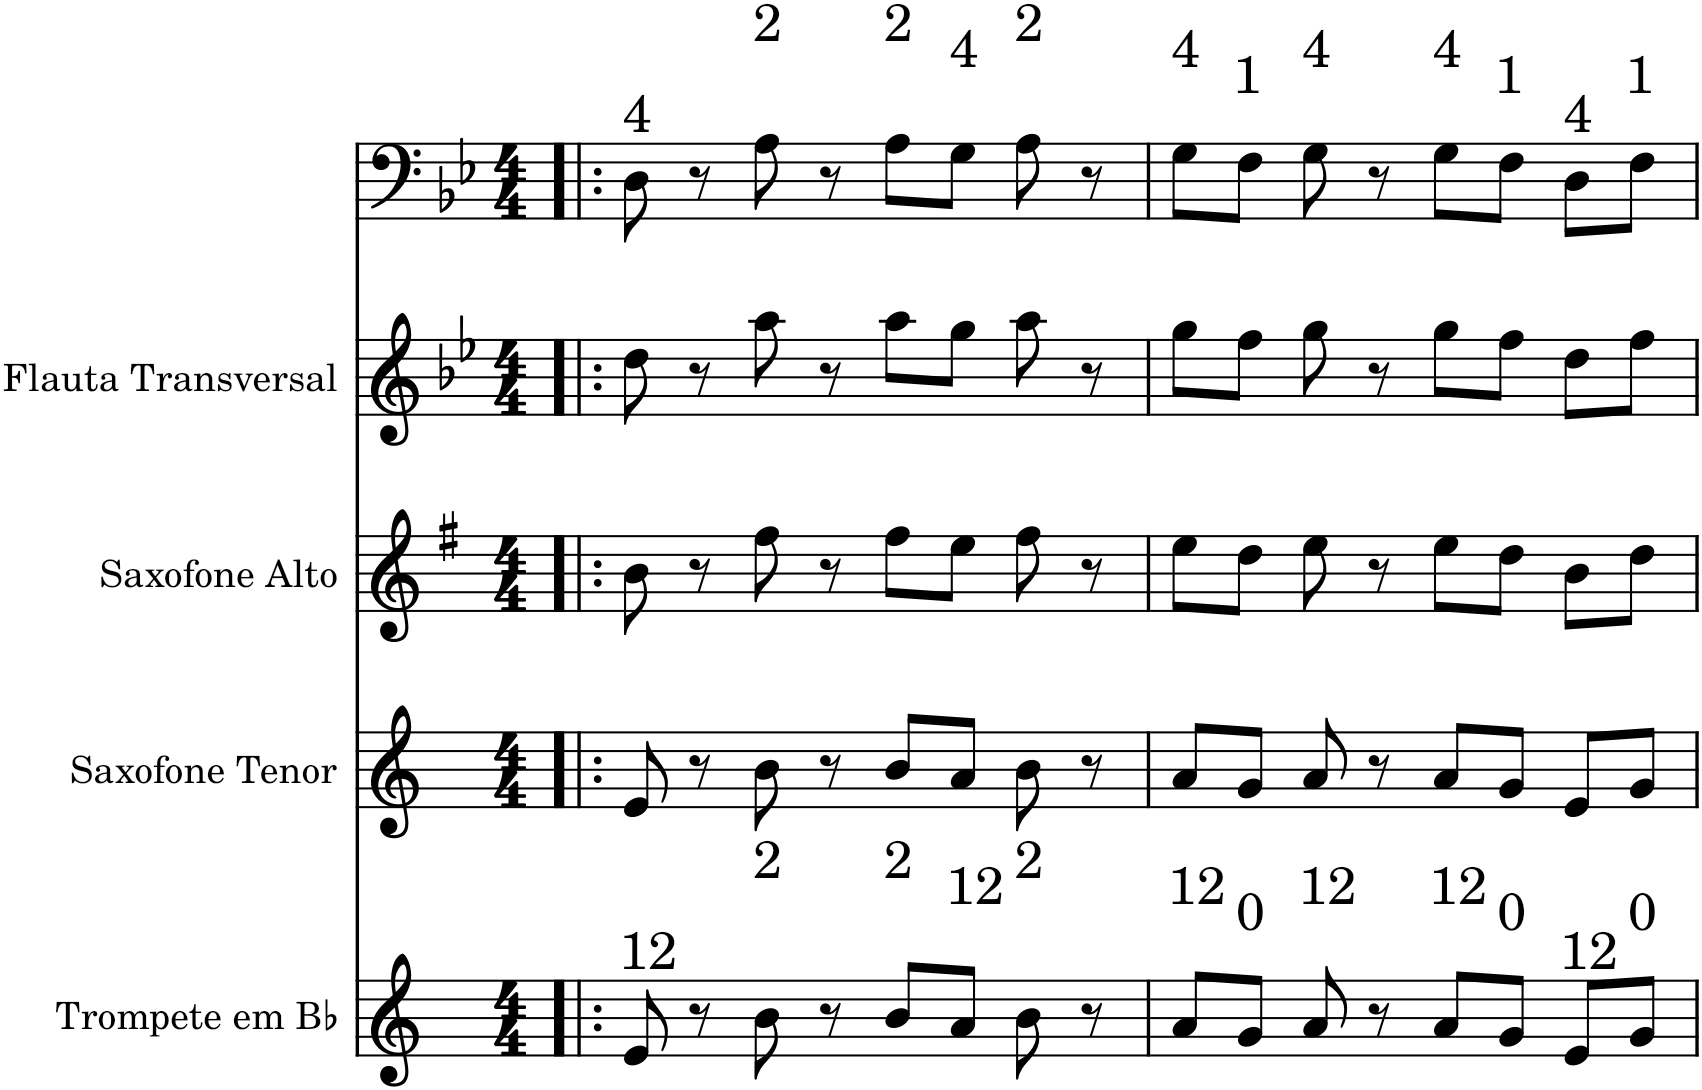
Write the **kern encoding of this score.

**kern	**kern	**kern	**kern	**kern
*part5	*part4	*part3	*part2	*part1
*staff5	*staff4	*staff3	*staff2	*staff1
*I"Trompete em Bb	*I"Saxofone Tenor	*I"Saxofone Alto	*I"Flauta Transversal	*I"Trombone
*I'Tpt. em Bb	*I'Sax. Tn.	*	*I'Fl.	*I'Trb
*clefG2	*clefG2	*clefG2	*clefG2	*clefF4
*Trd1c2	*Trd8c14	*Trd5c9	*	*
*k[]	*k[]	*k[f#]	*k[b-e-]	*k[b-e-]
*M4/4	*M4/4	*M4/4	*M4/4	*M4/4
=1!|:	=1!|:	=1!|:	=1!|:	=1!|:
!	!	!	!	!LO:TX:a:t=4
!LO:TX:a:t=12	!	!	!	!
8e/	8e/	8b\	8dd\	8D\
8r	8r	8r	8r	8r
!	!	!	!	!LO:TX:a:t=2
!LO:TX:a:t=2	!	!	!	!
8b\	8b\	8ff#\	8aa\	8A\
8r	8r	8r	8r	8r
!	!	!	!	!LO:TX:a:t=2
!LO:TX:a:t=2	!	!	!	!
8b/L	8b/L	8ff#\L	8aa\L	8A\L
!	!	!	!	!LO:TX:a:t=4
!LO:TX:a:t=12	!	!	!	!
8a/J	8a/J	8ee\J	8gg\J	8G\J
!	!	!	!	!LO:TX:a:t=2
!LO:TX:a:t=2	!	!	!	!
8b\	8b\	8ff#\	8aa\	8A\
8r	8r	8r	8r	8r
=2	=2	=2	=2	=2
!	!	!	!	!LO:TX:a:t=4
!LO:TX:a:t=12	!	!	!	!
8a/L	8a/L	8ee\L	8gg\L	8G\L
!	!	!	!	!LO:TX:a:t=1
!LO:TX:a:t=0	!	!	!	!
8g/J	8g/J	8dd\J	8ff\J	8F\J
!	!	!	!	!LO:TX:a:t=4
!LO:TX:a:t=12	!	!	!	!
8a/	8a/	8ee\	8gg\	8G\
8r	8r	8r	8r	8r
!	!	!	!	!LO:TX:a:t=4
!LO:TX:a:t=12	!	!	!	!
8a/L	8a/L	8ee\L	8gg\L	8G\L
!	!	!	!	!LO:TX:a:t=1
!LO:TX:a:t=0	!	!	!	!
8g/J	8g/J	8dd\J	8ff\J	8F\J
!	!	!	!	!LO:TX:a:t=4
!LO:TX:a:t=12	!	!	!	!
8e/L	8e/L	8b\L	8dd\L	8D\L
!	!	!	!	!LO:TX:a:t=1
!LO:TX:a:t=0	!	!	!	!
8g/J	8g/J	8dd\J	8ff\J	8F\J
=	=	=	=	=
*-	*-	*-	*-	*-
